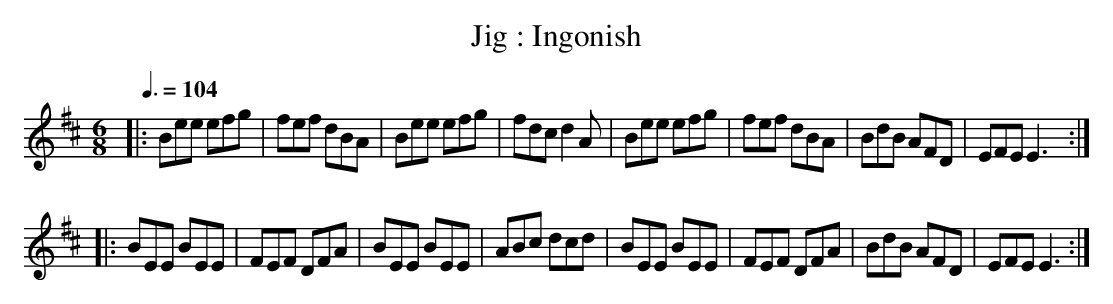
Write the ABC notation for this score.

X:1
T:Jig : Ingonish
M:6/8
L:1/8
Q:3/8=104
K:Edor
|:Bee efg|fef dBA|Bee efg|fdc d2A|Bee efg|fef dBA|BdB AFD|EFE E3:|
|:BEE BEE|FEF DFA|BEE BEE|ABc dcd|BEE BEE|FEF DFA|BdB AFD|EFE E3:|
